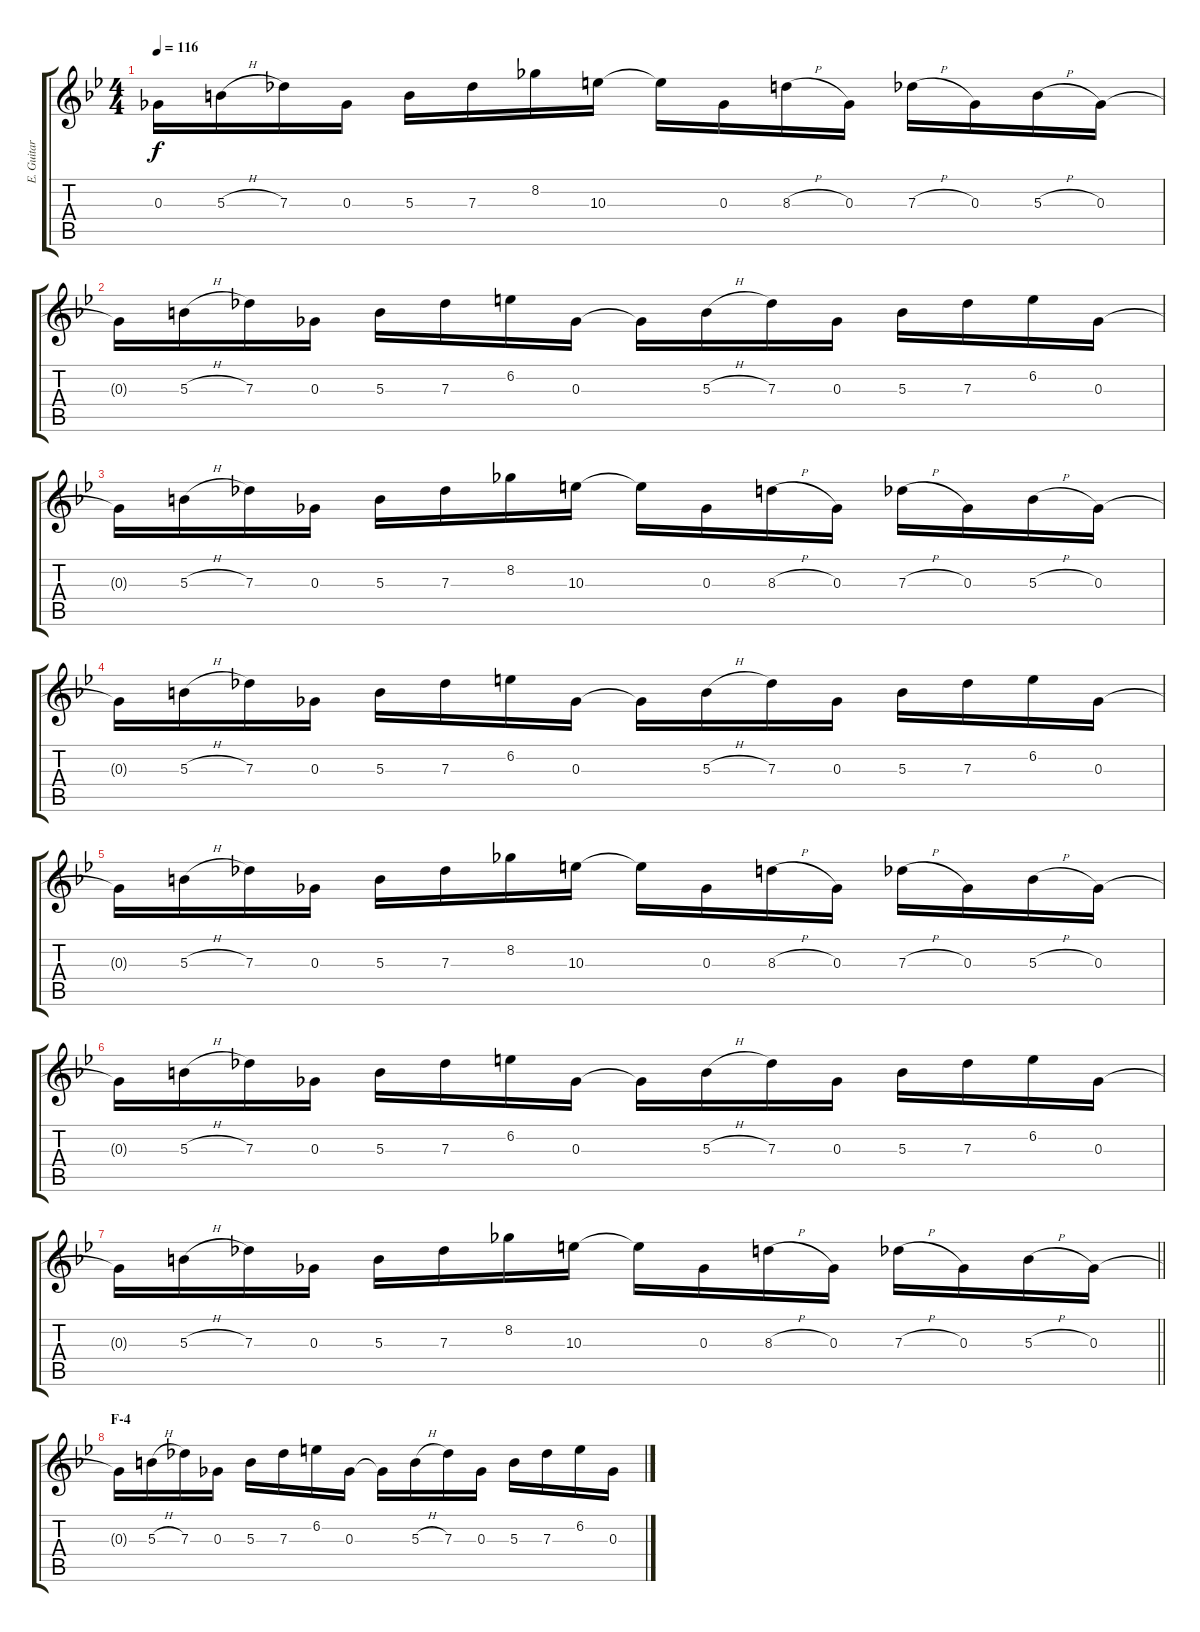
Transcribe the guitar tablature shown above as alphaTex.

\track ("E. Guitar I" "E. Guitar ") {instrument distortionguitar}
\staff {score tabs}
\tuning (Eb4 Bb3 Gb3 Db3 Ab2 Eb2) {hide}
\ts (4 4)
\tempo 116
\clef g2
\ks bb
0.3{t}.16{dy f} 5.3{h}.16 7.3.16 0.3.16 5.3.16 7.3.16 8.2.16 10.3.16 10.3{t}.16 0.3.16 8.3{h}.16 0.3.16 7.3{h}.16 0.3.16 5.3{h}.16 0.3.16 |
0.3{t}.16 5.3{h}.16 7.3.16 0.3.16 5.3.16 7.3.16 6.2.16 0.3.16 0.3{t}.16 5.3{h}.16 7.3.16 0.3.16 5.3.16 7.3.16 6.2.16 0.3.16 |
0.3{t}.16 5.3{h}.16 7.3.16 0.3.16 5.3.16 7.3.16 8.2.16 10.3.16 10.3{t}.16 0.3.16 8.3{h}.16 0.3.16 7.3{h}.16 0.3.16 5.3{h}.16 0.3.16 |
0.3{t}.16 5.3{h}.16 7.3.16 0.3.16 5.3.16 7.3.16 6.2.16 0.3.16 0.3{t}.16 5.3{h}.16 7.3.16 0.3.16 5.3.16 7.3.16 6.2.16 0.3.16 |
0.3{t}.16 5.3{h}.16 7.3.16 0.3.16 5.3.16 7.3.16 8.2.16 10.3.16 10.3{t}.16 0.3.16 8.3{h}.16 0.3.16 7.3{h}.16 0.3.16 5.3{h}.16 0.3.16 |
0.3{t}.16 5.3{h}.16 7.3.16 0.3.16 5.3.16 7.3.16 6.2.16 0.3.16 0.3{t}.16 5.3{h}.16 7.3.16 0.3.16 5.3.16 7.3.16 6.2.16 0.3.16 |
\barLineRight lightlight
0.3{t}.16 5.3{h}.16 7.3.16 0.3.16 5.3.16 7.3.16 8.2.16 10.3.16 10.3{t}.16 0.3.16 8.3{h}.16 0.3.16 7.3{h}.16 0.3.16 5.3{h}.16 0.3.16 |
\section ("" "F-4")
0.3{t}.16 5.3{h}.16 7.3.16 0.3.16 5.3.16 7.3.16 6.2.16 0.3.16 0.3{t}.16 5.3{h}.16 7.3.16 0.3.16 5.3.16 7.3.16 6.2.16 0.3.16
